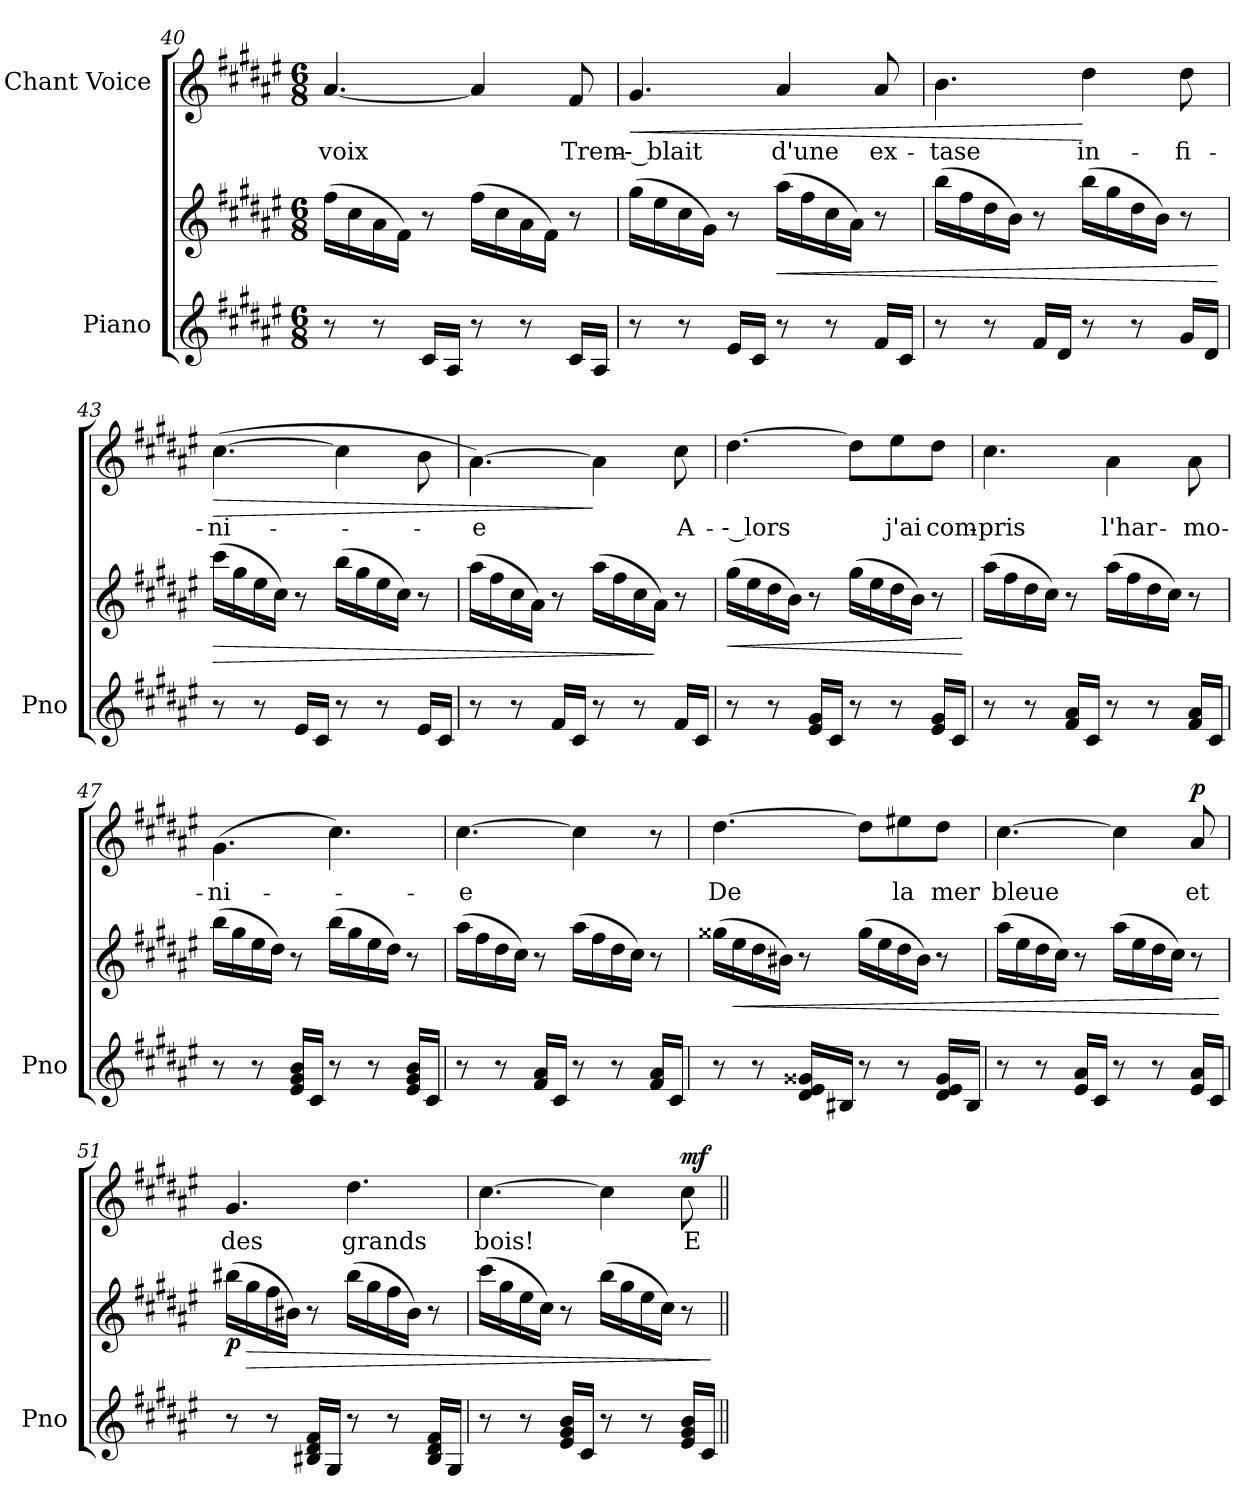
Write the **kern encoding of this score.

**kern	**kern	**dynam	**kern	**text	**dynam
*part2	*part2	*part2	*part1	*part1	*part1
*staff3	*staff2	*staff2/3	*staff1	*staff1	*staff1
*I"Piano	*	*	*I"Chant Voice	*	*
*I'Pno	*	*	*	*	*
*clefG2	*clefG2	*	*clefG2	*	*
*k[f#c#g#d#a#e#]	*k[f#c#g#d#a#e#]	*	*k[f#c#g#d#a#e#]	*	*
*M6/8	*M6/8	*	*M6/8	*	*
=40	=40	=40	=40	=40	=40
8r	(16ff#\LL	.	[4.a#/	voix	.
.	16cc#\	.	.	.	.
8r	16a#\	.	.	.	.
.	16f#\JJ)	.	.	.	.
16c#/LL	8r	.	.	.	.
16A#/JJ	.	.	.	.	.
8r	(16ff#\LL	.	4a#/]	.	.
.	16cc#\	.	.	.	.
8r	16a#\	.	.	.	.
.	16f#\JJ)	.	.	.	.
16c#/LL	8r	.	8f#/	Trem-	.
16A#/JJ	.	.	.	.	.
=41	=41	=41	=41	=41	=41
!	!	!	!	!	!LO:HP:b
8r	(16gg#\LL	.	4.g#/	-- blait	<
.	16ee#\	.	.	.	.
8r	16cc#\	.	.	.	.
.	16g#\JJ)	.	.	.	.
16e#/LL	8r	.	.	.	.
16c#/JJ	.	.	.	.	.
!	!	!LO:HP:b	!	!	!
8r	(16aa#\LL	<	4a#/	d'une	.
.	16ff#\	.	.	.	.
8r	16cc#\	.	.	.	.
.	16a#\JJ)	.	.	.	.
16f#/LL	8r	.	8a#/	ex-	.
16c#/JJ	.	.	.	.	.
=42	=42	=42	=42	=42	=42
8r	(16bb\LL	.	4.b\	-tase	.
.	16ff#\	.	.	.	.
8r	16dd#\	.	.	.	.
.	16b\JJ)	.	.	.	.
16f#/LL	8r	.	.	.	.
16d#/JJ	.	.	.	.	.
8r	(16bb\LL	.	4dd#\	in-	[
.	16gg#\	.	.	.	.
8r	16dd#\	.	.	.	.
.	16b\JJ)	.	.	.	.
16g#/LL	8r	.	8dd#\	-fi-	.
16d#/JJ	.	.	.	.	.
.	.	[	.	.	.
=43	=43	=43	=43	=43	=43
!	!	!LO:HP:b	!	!	!LO:HP:b
8r	(16ccc#\LL	>	([4.cc#\	-ni-	>
.	16gg#\	.	.	.	.
8r	16ee#\	.	.	.	.
.	16cc#\JJ)	.	.	.	.
16e#/LL	8r	.	.	.	.
16c#/JJ	.	.	.	.	.
8r	(16bb\LL	.	4cc#\]	.	.
.	16gg#\	.	.	.	.
8r	16ee#\	.	.	.	.
.	16cc#\JJ)	.	.	.	.
16e#/LL	8r	.	8b\	.	.
16c#/JJ	.	.	.	.	.
=44	=44	=44	=44	=44	=44
8r	(16aa#\LL	.	[4.a#\)	-e	.
.	16ff#\	.	.	.	.
8r	16cc#\	.	.	.	.
.	16a#\JJ)	.	.	.	.
16f#/LL	8r	.	.	.	.
16c#/JJ	.	.	.	.	.
8r	(16aa#\LL	.	4a#\]	.	]
.	16ff#\	.	.	.	.
8r	16cc#\	.	.	.	.
.	16a#\JJ)	]	.	.	.
16f#/LL	8r	.	8cc#\	A-	.
16c#/JJ	.	.	.	.	.
=45	=45	=45	=45	=45	=45
!	!	!LO:HP:b	!	!	!
8r	(16gg#\LL	<	[4.dd#\	-- lors	.
.	16ee#\	.	.	.	.
8r	16dd#\	.	.	.	.
.	16b\JJ)	.	.	.	.
16e#/ 16g#/LL	8r	.	.	.	.
16c#/JJ	.	.	.	.	.
8r	(16gg#\LL	.	8dd#\L]	.	.
.	16ee#\	.	.	.	.
8r	16dd#\	.	8ee#\	j'ai	.
.	16b\JJ)	.	.	.	.
16e#/ 16g#/LL	8r	.	8dd#\J	com-	.
16c#/JJ	.	.	.	.	.
.	.	[	.	.	.
=46	=46	=46	=46	=46	=46
8r	(16aa#\LL	.	4.cc#\	-pris	.
.	16ff#\	.	.	.	.
8r	16dd#\	.	.	.	.
.	16cc#\JJ)	.	.	.	.
16f#/ 16a#/LL	8r	.	.	.	.
16c#/JJ	.	.	.	.	.
8r	(16aa#\LL	.	4a#\	l'har-	.
.	16ff#\	.	.	.	.
8r	16dd#\	.	.	.	.
.	16cc#\JJ)	.	.	.	.
16f#/ 16a#/LL	8r	.	8a#\	-mo-	.
16c#/JJ	.	.	.	.	.
=47	=47	=47	=47	=47	=47
8r	(16bb\LL	.	(4.g#\	-ni-	.
.	16gg#\	.	.	.	.
8r	16ee#\	.	.	.	.
.	16dd#\JJ)	.	.	.	.
16e#/ 16g#/ 16b/LL	8r	.	.	.	.
16c#/JJ	.	.	.	.	.
8r	(16bb\LL	.	4.cc#\)	.	.
.	16gg#\	.	.	.	.
8r	16ee#\	.	.	.	.
.	16dd#\JJ)	.	.	.	.
16e#/ 16g#/ 16b/LL	8r	.	.	.	.
16c#/JJ	.	.	.	.	.
=48	=48	=48	=48	=48	=48
8r	(16aa#\LL	.	[4.cc#\	-e	.
.	16ff#\	.	.	.	.
8r	16dd#\	.	.	.	.
.	16cc#\JJ)	.	.	.	.
16f#/ 16a#/LL	8r	.	.	.	.
16c#/JJ	.	.	.	.	.
8r	(16aa#\LL	.	4cc#\]	.	.
.	16ff#\	.	.	.	.
8r	16dd#\	.	.	.	.
.	16cc#\JJ)	.	.	.	.
16f#/ 16a#/LL	8r	.	8r	.	.
16c#/JJ	.	.	.	.	.
=49	=49	=49	=49	=49	=49
!	!	!LO:DY:b	!	!	!
!	!	!LO:DY:n=1:b	!	!	!
8r	(16gg##X\LL	other-dynamics f	[4.dd#\	De	.
!	!	!LO:HP:b	!	!	!
.	16ee#\	<	.	.	.
8r	16dd#\	.	.	.	.
.	16b#X\JJ)	.	.	.	.
16d#/ 16e#/ 16g##X/LL	8r	.	.	.	.
16B#X/JJ	.	.	.	.	.
8r	(16gg##\LL	.	8dd#\L]	.	.
.	16ee#\	.	.	.	.
8r	16dd#\	.	8ee#X\	la	.
.	16b#\JJ)	.	.	.	.
16d#/ 16e#/ 16g##/LL	8r	.	8dd#\J	mer	.
16B#/JJ	.	.	.	.	.
=50	=50	=50	=50	=50	=50
8r	(16aa#\LL	.	[4.cc#\	bleue	.
.	16ee#\	.	.	.	.
8r	16dd#\	.	.	.	.
.	16cc#\JJ)	.	.	.	.
16e#/ 16a#/LL	8r	.	.	.	.
16c#/JJ	.	.	.	.	.
8r	(16aa#\LL	.	4cc#\]	.	.
.	16ee#\	.	.	.	.
8r	16dd#\	.	.	.	.
.	16cc#\JJ)	.	.	.	.
!	!	!	!	!	!LO:DY:a
16e#/ 16a#/LL	8r	.	8a#/	et	p
16c#/JJ	.	.	.	.	.
.	.	[	.	.	.
=51	=51	=51	=51	=51	=51
!	!	!LO:DY:b	!	!	!
8r	(16bb#X\LL	p	4.g#/	des	.
!	!	!LO:HP:b	!	!	!
.	16gg#\	>	.	.	.
8r	16ff#\	.	.	.	.
.	16b#X\JJ)	.	.	.	.
16B#X/ 16d#/ 16f#/LL	8r	.	.	.	.
16G#/JJ	.	.	.	.	.
8r	(16bb#\LL	.	4.dd#\	grands	.
.	16gg#\	.	.	.	.
8r	16ff#\	.	.	.	.
.	16b#\JJ)	.	.	.	.
16B#/ 16d#/ 16f#/LL	8r	.	.	.	.
16G#/JJ	.	.	.	.	.
=52	=52	=52	=52	=52	=52
8r	(16ccc#\LL	.	[4.cc#\	bois!	.
.	16gg#\	.	.	.	.
8r	16ee#\	.	.	.	.
.	16cc#\JJ)	.	.	.	.
16e#/ 16g#/ 16b/LL	8r	.	.	.	.
16c#/JJ	.	.	.	.	.
8r	(16bb\LL	.	4cc#\]	.	.
.	16gg#\	.	.	.	.
8r	16ee#\	.	.	.	.
.	16cc#\JJ)	.	.	.	.
!	!	!	!	!	!LO:DY:a
16e#/ 16g#/ 16b/LL	8r	.	8cc#\	E-	mf
16c#/JJ	.	.	.	.	.
.	.	]	.	.	.
=||	=||	=||	=||	=||	=||
*-	*-	*-	*-	*-	*-
